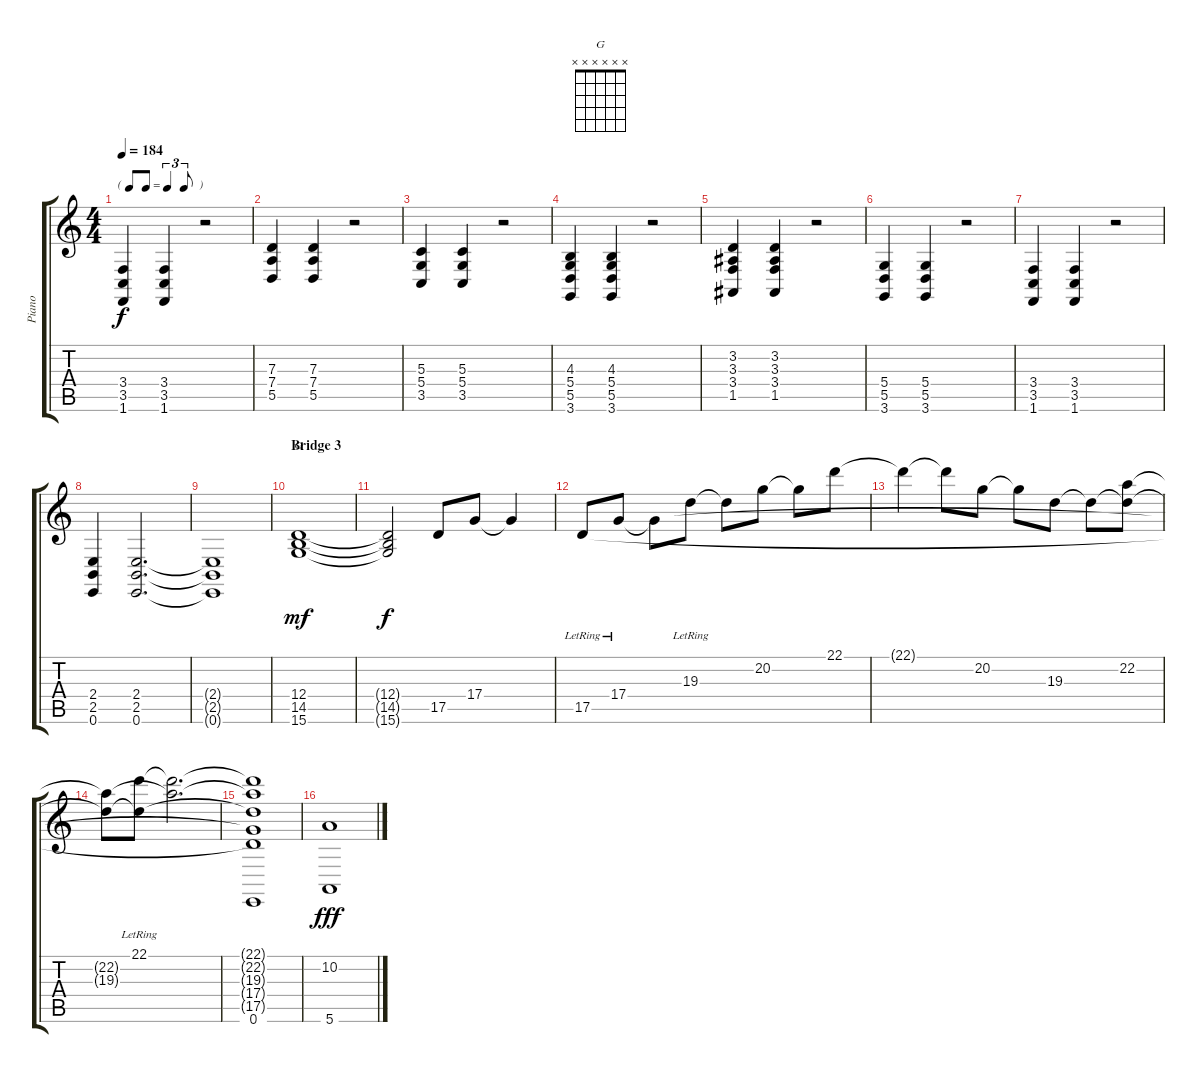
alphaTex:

\track ("Piano" "Piano") {instrument acousticgrandpiano}
\staff {score tabs}
\tuning (E4 B3 G3 D3 A2 E2) {hide}
\chord ("G" x x x x x x)
\ts (4 4)
\tf triplet8th
\tempo 184
\clef g2
\ks c
(3.4 3.5 1.6).4{dy f} (3.4 3.5 1.6).4 r.2 |
(7.3 7.4 5.5).4 (7.3 7.4 5.5).4 r.2 |
(5.3 5.4 3.5).4 (5.3 5.4 3.5).4 r.2 |
(4.3 5.4 5.5 3.6).4 (4.3 5.4 5.5 3.6).4 r.2 |
(3.2 3.3 3.4 1.5).4 (3.2 3.3 3.4 1.5).4 r.2 |
(5.4 5.5 3.6).4 (5.4 5.5 3.6).4 r.2 |
(3.4 3.5 1.6).4 (3.4 3.5 1.6).4 r.2 |
(2.4 2.5 0.6).4 (2.4 2.5 0.6).2{d} |
(2.4{t} 2.5{t} 0.6{t}).1 |
\section ("" "Bridge 3")
(12.4 14.5 15.6).1{ch "G" dy mf balance 2} |
(12.4{t} 14.5{t} 15.6{t}).2{dy f} 17.5.8{volume 8} 17.4.8 17.4{t}.4 |
17.5{lr}.8{volume 13 balance 14} 17.4{lr}.8 17.4{t}.8 19.3{lr}.8 19.3{t}.8 20.2.8 20.2{t}.8 22.1.8 |
22.1{t}.4 22.1{t}.8 20.2.8{volume 10} 20.2{t}.8 19.3.8 19.3{t}.8 (22.2 19.3{t}).8{volume 10 balance 8} |
(22.2{t} 19.3{t}).8 (22.1{lr} 19.3{t}).8 (22.1{t} 22.2{t}).2{d} |
(22.1{t} 22.2{t} 19.3{t} 17.4{t} 17.5{t} 0.6).1 |
(10.2 5.6).1{dy fff volume 10}
